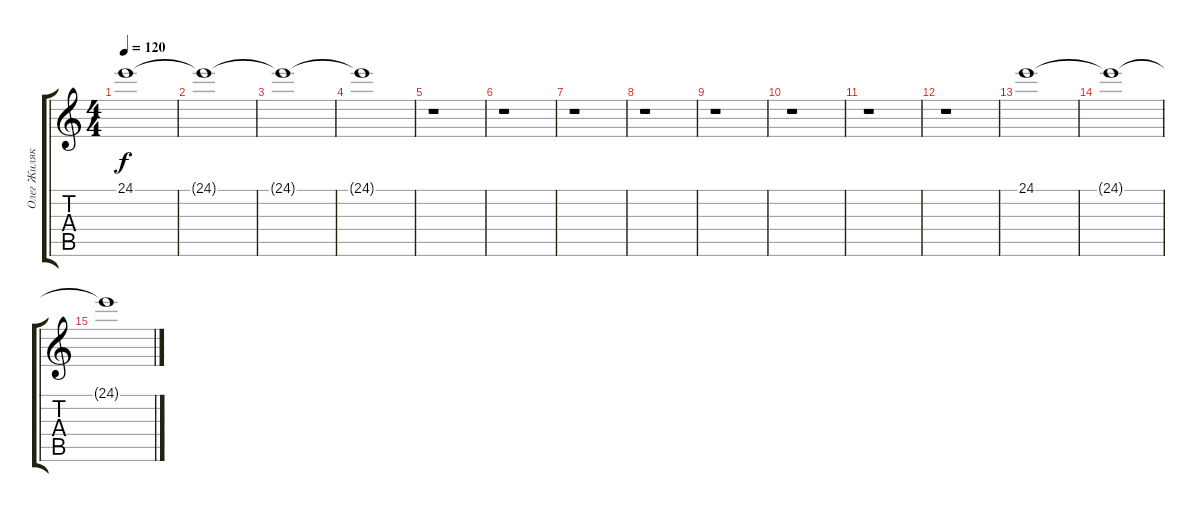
\track ("Олег Жиляков" "Олег Жиляк") {instrument stringensemble1}
\staff {score tabs}
\tuning (E4 B3 G3 D3 A2 E2) {hide}
\ts (4 4)
\tempo 120
\clef g2
\ks c
24.1.1{dy f} |
24.1{t}.1 |
24.1{t}.1 |
24.1{t}.1 |
r.1 |
r.1 |
r.1 |
r.1 |
r.1 |
r.1 |
r.1 |
r.1 |
24.1.1 |
24.1{t}.1 |
24.1{t}.1
